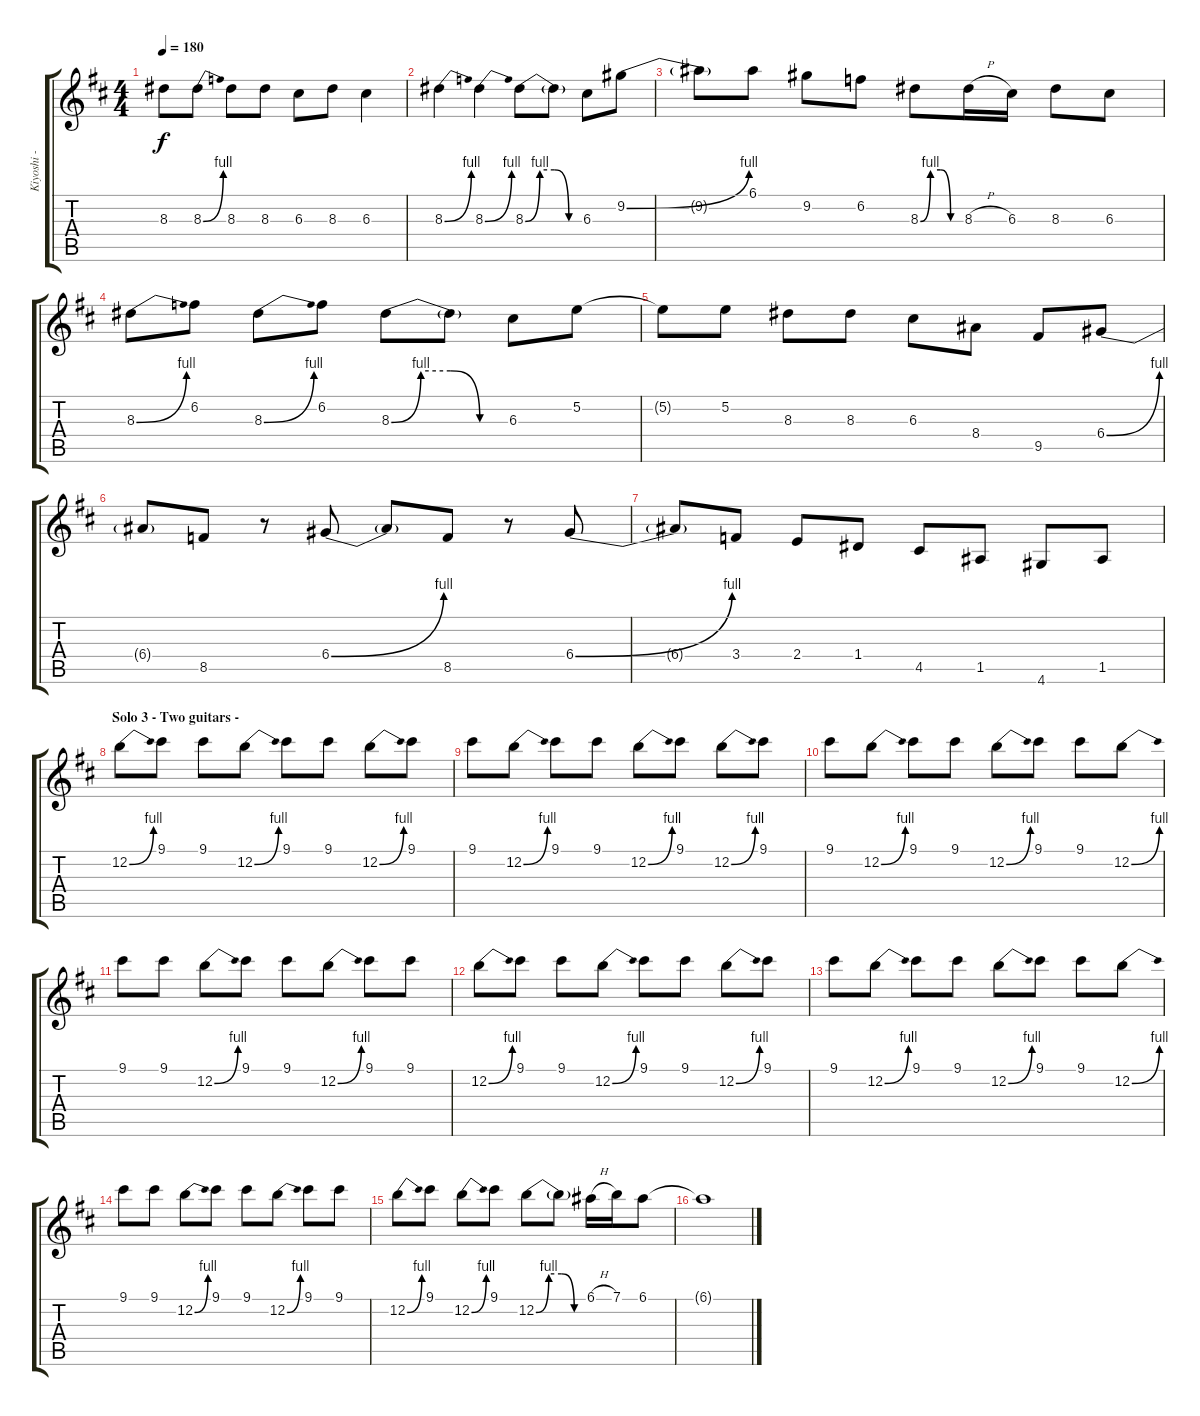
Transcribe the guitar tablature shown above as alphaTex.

\track ("Kiyoshi - Guitarra -" "Kiyoshi - ") {instrument distortionguitar}
\staff {score tabs}
\tuning (E4 B3 G3 D3 A2 E2) {hide}
\ts (4 4)
\tempo 180
\clef g2
\ks bminor
8.3{t}.8{dy f} 8.3{be (bend 0 0 60 4)}.8 8.3.8 8.3.8 6.3.8 8.3.8 6.3.4 |
8.3{be (bend 0 0 60 4)}.4 8.3{be (bend 0 0 60 4)}.4 8.3{be (custom 0 0 15 4 30 4 45 0 60 0)}.8 8.3{t}.8 6.3.8 9.2{be (bend 0 0 60 4)}.8 |
9.2{t}.8 6.1.8 9.2.8 6.2.8 8.3{be (custom 0 0 15 4 30 4 45 0 60 0)}.8 8.3{h}.16 6.3.16 8.3.8 6.3.8 |
8.3{be (bend 0 0 60 4)}.8 6.2.8 8.3{be (bend 0 0 60 4)}.8 6.2.8 8.3{be (custom 0 0 15 4 30 4 45 0 60 0)}.8 8.3{t}.8 6.3.8 5.2.8 |
5.2{t}.8 5.2.8 8.3.8 8.3.8 6.3.8 8.4.8 9.5.8 6.4{be (bend 0 0 60 4)}.8 |
6.4{t}.8 8.5.8 r.8 6.4{be (bend 0 0 60 4)}.8 6.4{t}.8 8.5.8 r.8 6.4{be (bend 0 0 60 4)}.8 |
6.4{t}.8 3.4.8 2.4.8 1.4.8 4.5.8 1.5.8 4.6.8 1.5.8 |
\section ("" "Solo 3 - Two guitars -")
12.2{be (bend 0 0 60 4)}.8{volume 13} 9.1.8 9.1.8 12.2{be (bend 0 0 60 4)}.8 9.1.8 9.1.8 12.2{be (bend 0 0 60 4)}.8 9.1.8 |
9.1.8 12.2{be (bend 0 0 60 4)}.8 9.1.8 9.1.8 12.2{be (bend 0 0 60 4)}.8 9.1.8 12.2{be (bend 0 0 60 4)}.8 9.1.8 |
9.1.8 12.2{be (bend 0 0 60 4)}.8 9.1.8 9.1.8 12.2{be (bend 0 0 60 4)}.8 9.1.8 9.1.8 12.2{be (bend 0 0 60 4)}.8 |
9.1.8 9.1.8 12.2{be (bend 0 0 60 4)}.8 9.1.8 9.1.8 12.2{be (bend 0 0 60 4)}.8 9.1.8 9.1.8 |
12.2{be (bend 0 0 60 4)}.8 9.1.8 9.1.8 12.2{be (bend 0 0 60 4)}.8 9.1.8 9.1.8 12.2{be (bend 0 0 60 4)}.8 9.1.8 |
9.1.8 12.2{be (bend 0 0 60 4)}.8 9.1.8 9.1.8 12.2{be (bend 0 0 60 4)}.8 9.1.8 9.1.8 12.2{be (bend 0 0 60 4)}.8 |
9.1.8 9.1.8 12.2{be (bend 0 0 60 4)}.8 9.1.8 9.1.8 12.2{be (bend 0 0 60 4)}.8 9.1.8 9.1.8 |
12.2{be (bend 0 0 60 4)}.8 9.1.8 12.2{be (bend 0 0 60 4)}.8 9.1.8 12.2{be (custom 0 0 15 4 30 4 45 0 60 0)}.8 12.2{t}.8 6.1{h}.16 7.1.16 6.1.8 |
6.1{t}.1
